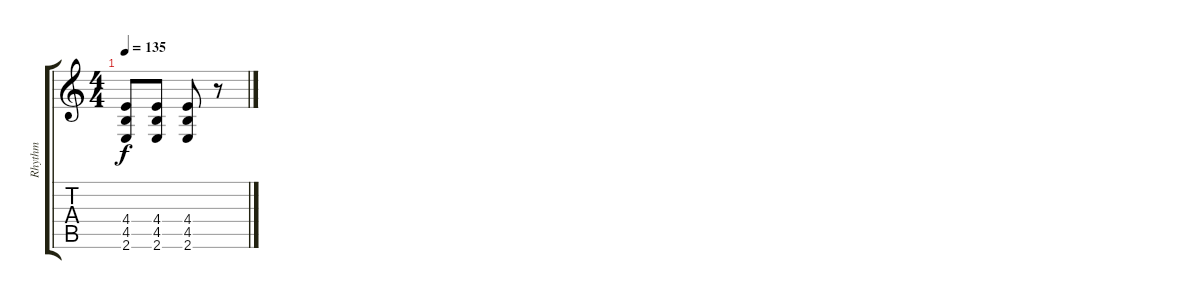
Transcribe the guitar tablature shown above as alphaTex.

\track ("Rhythm" "Rhythm") {instrument overdrivenguitar}
\staff {score tabs}
\tuning (D4 A3 F3 C3 G2 D2) {hide}
\ts (4 4)
\tempo 135
\clef g2
\ks c
(4.4 4.5 2.6).8{dy f} (4.4 4.5 2.6).8 (4.4 4.5 2.6).8 r.8
